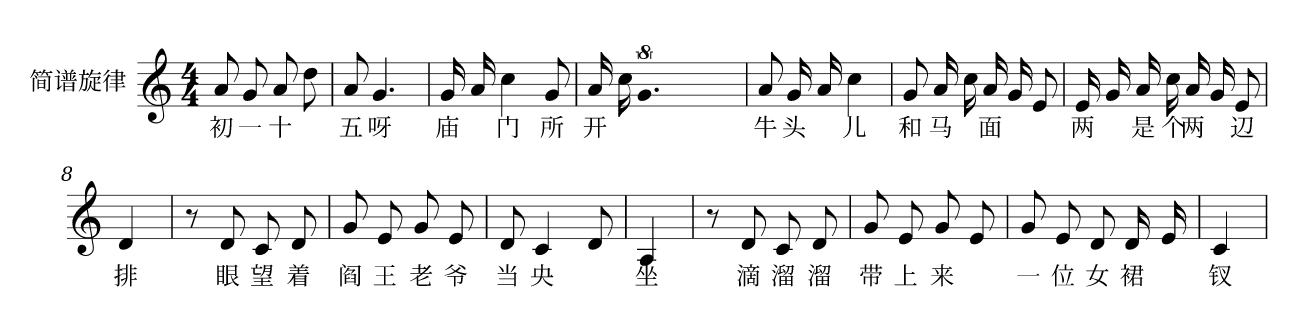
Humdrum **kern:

**kern	**text
*part1	*part1
*staff1	*staff1
*I"简谱旋律	*
*k[]	*
*M4/4	*
=1	=1
8a	初
8g	一
8a	十
8dd	.
=2	=2
8a	五
4.g	呀
=3	=3
16g	庙
16a	.
4cc	门
8g	所
=4	=4
16a	开
16cc	.
!LO:N:vis=1.	!
8%9g	.
=5	=5
8a	牛
16g	头
16a	.
4cc	儿
=6	=6
8g	和
16a	马
16cc	.
16a	面
16g	.
8e	.
=7	=7
16e	两
16g	.
16a	是
16cc	个
16a	两
16g	.
8e	辺
=8	=8
4d	排
=9	=9
8r	.
8d	眼
8c	望
8d	着
=10	=10
8g	阎
8e	王
8g	老
8e	爷
=11	=11
8d	当
4c	央
8d	.
=12	=12
4A	坐
=13	=13
8r	.
8d	滴
8c	溜
8d	溜
=14	=14
8g	带
8e	上
8g	来
8e	.
=15	=15
8g	一
8e	位
8d	女
16d	裙
16e	.
=16	=16
4c	钗
=	=
*-	*-
